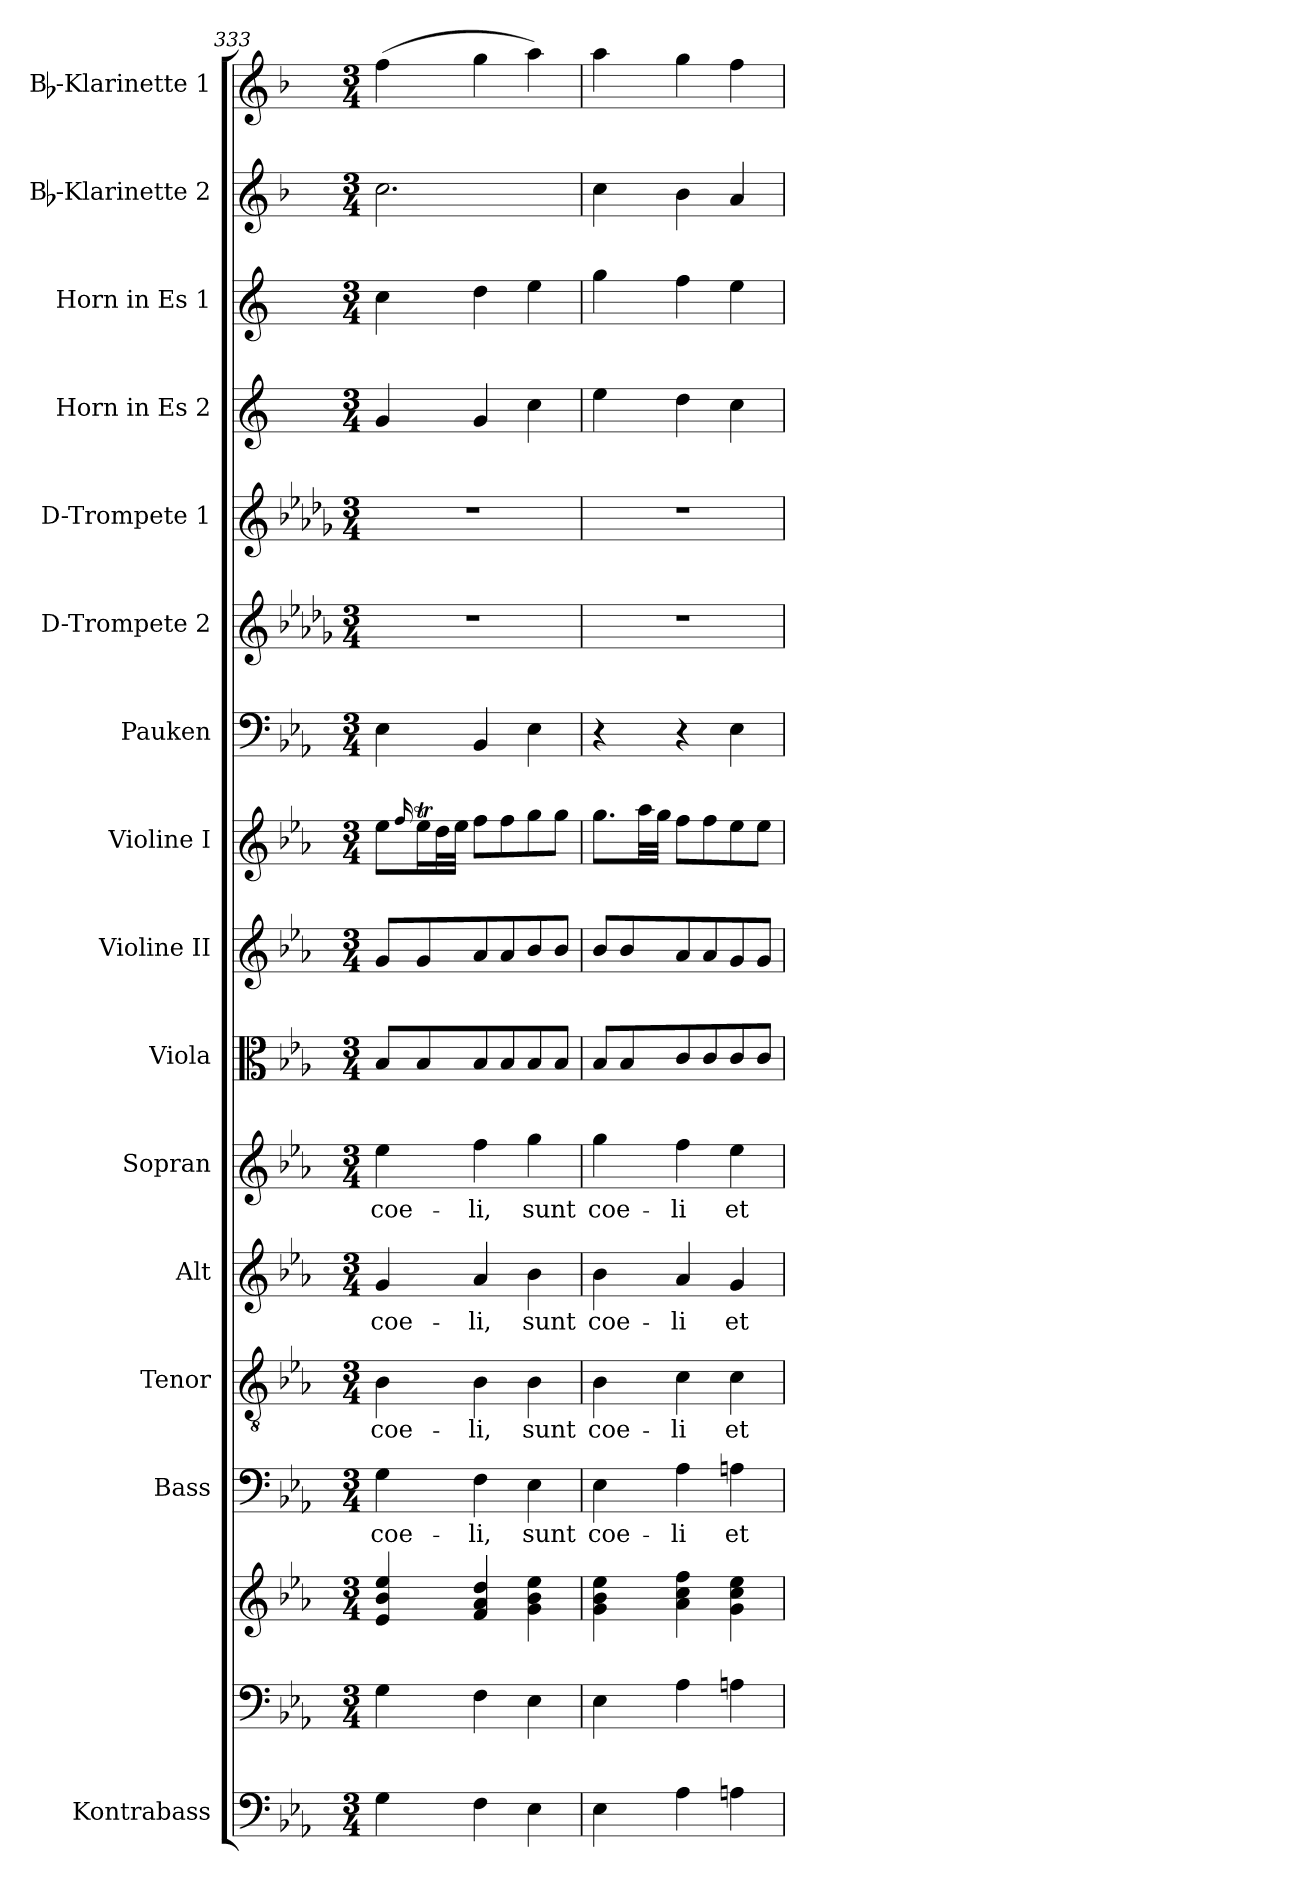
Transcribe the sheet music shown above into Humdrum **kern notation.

**kern	**kern	**kern	**kern	**text	**kern	**text	**kern	**text	**kern	**text	**kern	**kern	**kern	**kern	**kern	**kern	**kern	**kern	**kern	**kern
*part16	*part15	*part15	*part14	*part14	*part13	*part13	*part12	*part12	*part11	*part11	*part10	*part9	*part8	*part7	*part6	*part5	*part4	*part3	*part2	*part1
*staff17	*staff16	*staff15	*staff14	*staff14	*staff13	*staff13	*staff12	*staff12	*staff11	*staff11	*staff10	*staff9	*staff8	*staff7	*staff6	*staff5	*staff4	*staff3	*staff2	*staff1
*I"Kontrabass	*	*	*I"Bass	*	*I"Tenor	*	*I"Alt	*	*I"Sopran	*	*I"Viola	*I"Violine II	*I"Violine I	*I"Pauken	*I"D-Trompete 2	*I"D-Trompete 1	*I"Horn in Es 2	*I"Horn in Es 1	*I"Bb-Klarinette 2	*I"Bb-Klarinette 1
*I'Kb.	*	*	*I'B.	*	*I'T.	*	*I'A.	*	*I'S.	*	*I'Vla.	*I'Vl. II	*I'Vl. I	*I'Pk.	*I'D Trp. 2	*I'D Trp. 1	*	*	*I'Bb Kl. 2	*I'Bb Kl. 1
*clefF4	*clefF4	*clefG2	*clefF4	*	*clefGv2	*	*clefG2	*	*clefG2	*	*clefC3	*clefG2	*clefG2	*clefF4	*clefG2	*clefG2	*clefG2	*clefG2	*clefG2	*clefG2
*ITrd7c12	*	*	*	*	*	*	*	*	*	*	*	*	*	*	*ITrd-1c-2	*ITrd-1c-2	*ITrd5c9	*ITrd5c9	*ITrd1c2	*ITrd1c2
*k[b-e-a-]	*k[b-e-a-]	*k[b-e-a-]	*k[b-e-a-]	*	*k[b-e-a-]	*	*k[b-e-a-]	*	*k[b-e-a-]	*	*k[b-e-a-]	*k[b-e-a-]	*k[b-e-a-]	*k[b-e-a-]	*k[b-e-a-]	*k[b-e-a-]	*k[b-e-a-]	*k[b-e-a-]	*k[b-e-a-]	*k[b-e-a-]
*E-:	*E-:	*E-:	*E-:	*	*E-:	*	*E-:	*	*E-:	*	*E-:	*E-:	*E-:	*E-:	*E-:	*E-:	*E-:	*E-:	*E-:	*E-:
*M3/4	*M3/4	*M3/4	*M3/4	*	*M3/4	*	*M3/4	*	*M3/4	*	*M3/4	*M3/4	*M3/4	*M3/4	*M3/4	*M3/4	*M3/4	*M3/4	*M3/4	*M3/4
=333	=333	=333	=333	=333	=333	=333	=333	=333	=333	=333	=333	=333	=333	=333	=333	=333	=333	=333	=333	=333
!	!	!	!	!LO:LY:b	!	!LO:LY:b	!	!LO:LY:b	!	!LO:LY:b	!	!	!	!	!	!	!	!	!	!
4GG\	4G\	4e-/ 4b-/ 4ee-/	4G\	coe-	4B-\	coe-	4g/	coe-	4ee-\	coe-	8B-/L	8g/L	8ee-\L	4E-\	2.r	2.r	4B-/	4e-\	2.b-\	(>4ee-\
.	.	.	.	.	.	.	.	.	.	.	.	.	16qqff/	.	.	.	.	.	.	.
.	.	.	.	.	.	.	.	.	.	.	8B-/	8g/	16ee-T\L	.	.	.	.	.	.	.
.	.	.	.	.	.	.	.	.	.	.	.	.	32dd\L	.	.	.	.	.	.	.
.	.	.	.	.	.	.	.	.	.	.	.	.	32ee-\JJJ	.	.	.	.	.	.	.
!	!	!	!	!LO:LY:b	!	!LO:LY:b	!	!LO:LY:b	!	!LO:LY:b	!	!	!	!	!	!	!	!	!	!
4FF\	4F\	4f/ 4a-/ 4dd/	4F\	-li,	4B-\	-li,	4a-/	-li,	4ff\	-li,	8B-/	8a-/	8ff\L	4BB-/	.	.	4B-/	4f\	.	4ff\
.	.	.	.	.	.	.	.	.	.	.	8B-/	8a-/	8ff\	.	.	.	.	.	.	.
!	!	!	!	!LO:LY:b	!	!LO:LY:b	!	!LO:LY:b	!	!LO:LY:b	!	!	!	!	!	!	!	!	!	!
4EE-\	4E-\	4g\ 4b-\ 4ee-\	4E-\	sunt	4B-\	sunt	4b-\	sunt	4gg\	sunt	8B-/	8b-/	8gg\	4E-\	.	.	4e-\	4g\	.	4gg\)
.	.	.	.	.	.	.	.	.	.	.	8B-/J	8b-/J	8gg\J	.	.	.	.	.	.	.
=334	=334	=334	=334	=334	=334	=334	=334	=334	=334	=334	=334	=334	=334	=334	=334	=334	=334	=334	=334	=334
!	!	!	!	!LO:LY:b	!	!LO:LY:b	!	!LO:LY:b	!	!LO:LY:b	!	!	!	!	!	!	!	!	!	!
4EE-\	4E-\	4g\ 4b-\ 4ee-\	4E-\	coe-	4B-\	coe-	4b-\	coe-	4gg\	coe-	8B-/L	8b-/L	8.gg\L	4r	2.r	2.r	4g\	4b-\	4b-\	4gg\
.	.	.	.	.	.	.	.	.	.	.	8B-/	8b-/	.	.	.	.	.	.	.	.
.	.	.	.	.	.	.	.	.	.	.	.	.	32aa-\LL	.	.	.	.	.	.	.
.	.	.	.	.	.	.	.	.	.	.	.	.	32gg\JJJ	.	.	.	.	.	.	.
!	!	!	!	!LO:LY:b	!	!LO:LY:b	!	!LO:LY:b	!	!LO:LY:b	!	!	!	!	!	!	!	!	!	!
4AA-\	4A-\	4a-\ 4cc\ 4ff\	4A-\	-li	4c\	-li	4a-/	-li	4ff\	-li	8c/	8a-/	8ff\L	4r	.	.	4f\	4a-\	4a-\	4ff\
.	.	.	.	.	.	.	.	.	.	.	8c/	8a-/	8ff\	.	.	.	.	.	.	.
!	!	!	!	!LO:LY:b	!	!LO:LY:b	!	!LO:LY:b	!	!LO:LY:b	!	!	!	!	!	!	!	!	!	!
4AAn\	4An\	4g\ 4cc\ 4ee-\	4An\	et	4c\	et	4g/	et	4ee-\	et	8c/	8g/	8ee-\	4E-\	.	.	4e-\	4g\	4g/	4ee-\
.	.	.	.	.	.	.	.	.	.	.	8c/J	8g/J	8ee-\J	.	.	.	.	.	.	.
=	=	=	=	=	=	=	=	=	=	=	=	=	=	=	=	=	=	=	=	=
*-	*-	*-	*-	*-	*-	*-	*-	*-	*-	*-	*-	*-	*-	*-	*-	*-	*-	*-	*-	*-
